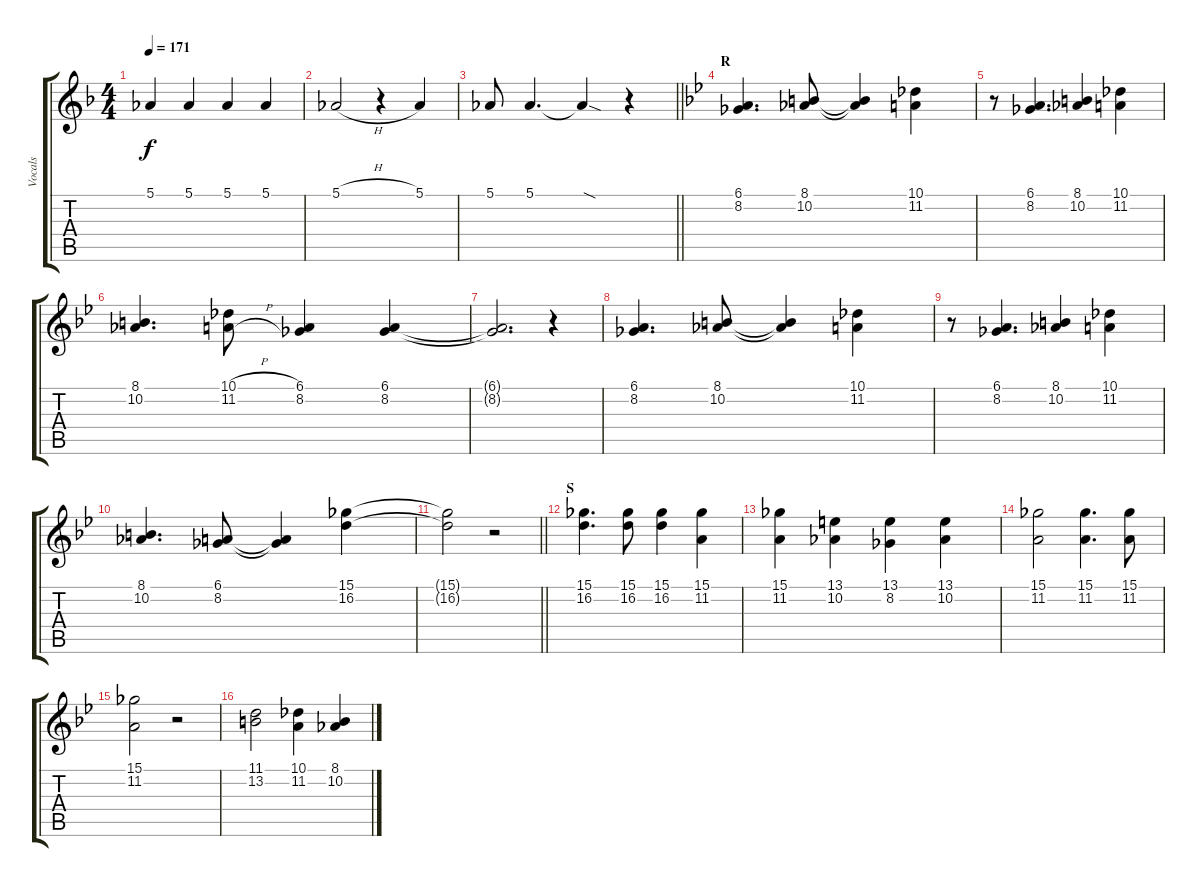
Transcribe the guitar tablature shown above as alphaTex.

\track ("Vocals" "Vocals") {instrument choiraahs}
\staff {score tabs}
\tuning (Eb4 Bb3 Gb3 Db3 Ab2 Eb2) {hide}
\ts (4 4)
\tempo 171
\clef g2
\ks f
5.1.4{dy f} 5.1.4 5.1.4 5.1.4 |
5.1{h}.2 r.4 5.1.4 |
\barLineRight lightlight
5.1.8 5.1.4{d} 5.1{sod t}.4 r.4 |
\section ("" "R")
\ks bb
(6.1 8.2).4{d} (8.1 10.2).8 (8.1{t} 10.2{t}).4 (10.1 11.2).4 |
r.8 (6.1 8.2).4{d} (8.1 10.2).4 (10.1 11.2).4 |
(8.1 10.2).4{d} (10.1{h} 11.2{h}).8 (6.1 8.2).4 (6.1 8.2).4 |
(6.1{t} 8.2{t}).2{d} r.4 |
(6.1 8.2).4{d} (8.1 10.2).8 (8.1{t} 10.2{t}).4 (10.1 11.2).4 |
r.8 (6.1 8.2).4{d} (8.1 10.2).4 (10.1 11.2).4 |
(8.1 10.2).4{d} (6.1 8.2).8 (6.1{t} 8.2{t}).4 (15.1 16.2).4 |
\barLineRight lightlight
(15.1{t} 16.2{t}).2 r.2 |
\section ("" "S")
(15.1 16.2).4{d} (15.1 16.2).8 (15.1 16.2).4 (15.1 11.2).4 |
(15.1 11.2).4 (13.1 10.2).4 (13.1 8.2).4 (13.1 10.2).4 |
(15.1 11.2).2 (15.1 11.2).4{d} (15.1 11.2).8 |
(15.1 11.2).2 r.2 |
(11.1 13.2).2 (10.1 11.2).4 (8.1 10.2).4
